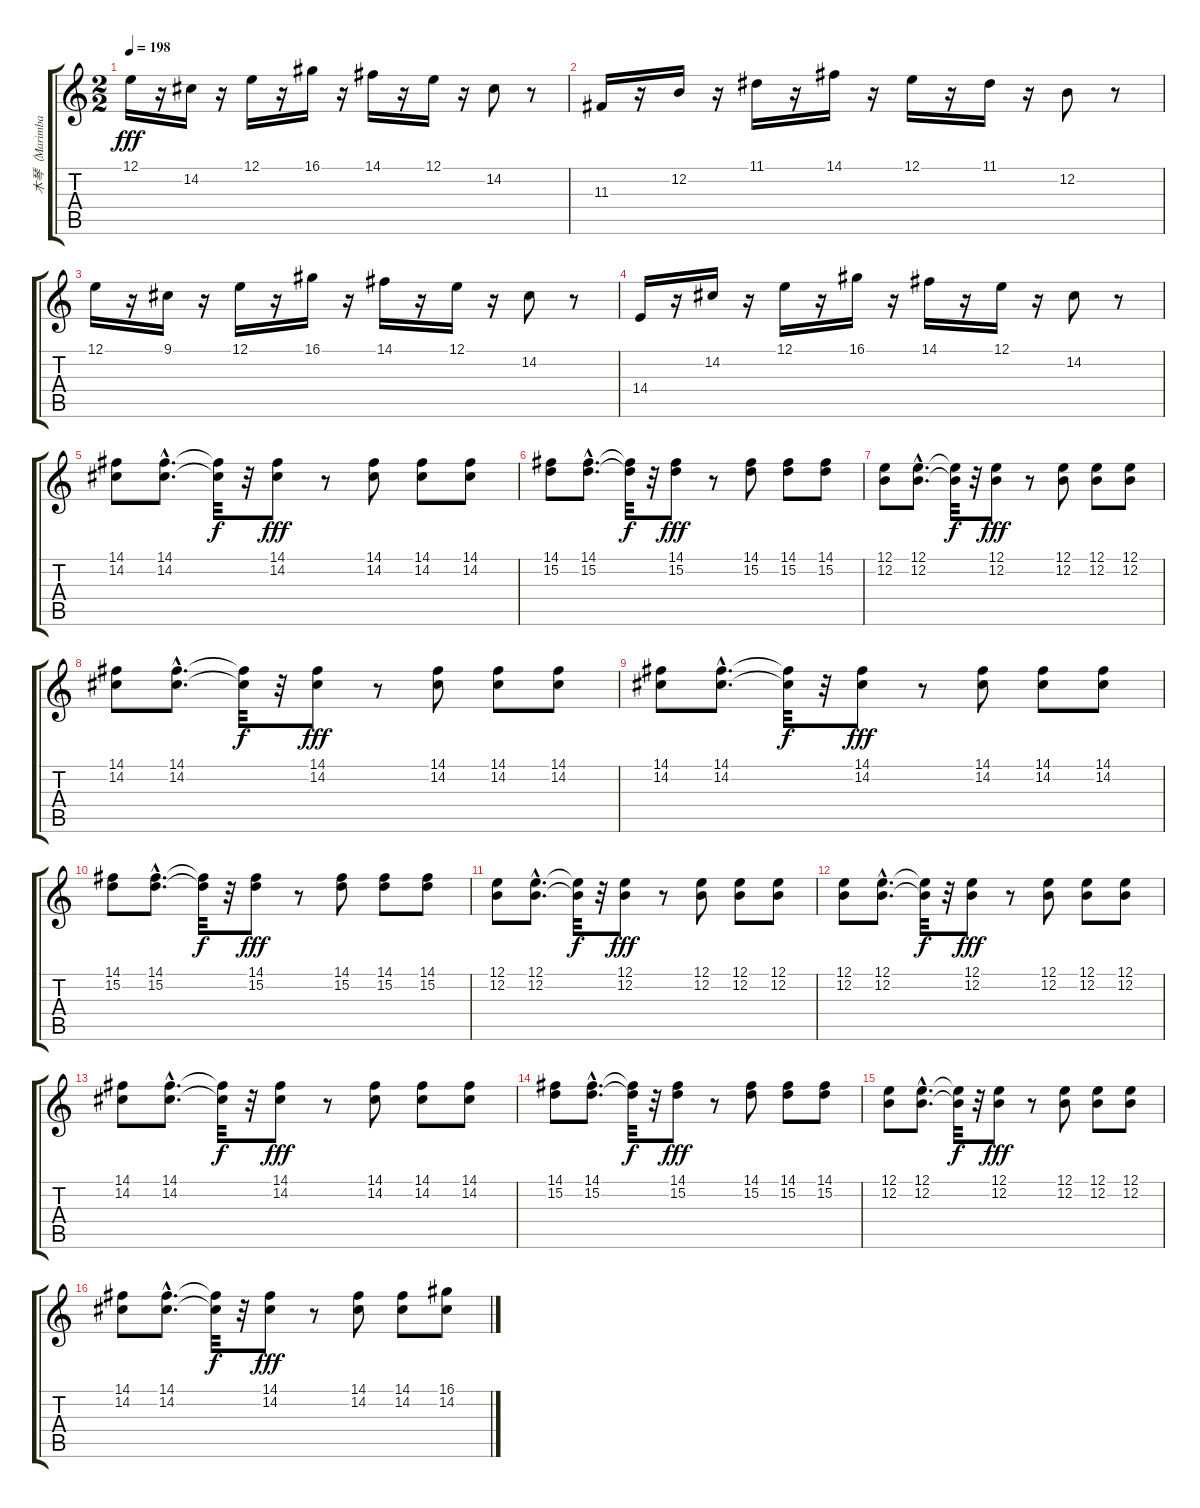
\track ("木琴（Marimba）" "木琴（Marimba") {instrument marimba}
\staff {score tabs}
\tuning (E4 B3 G3 D3 A2 E2) {hide}
\ts (2 2)
\tempo 198
\clef g2
\ks c
12.1.16{dy fff} r.16 14.2.16 r.16 12.1.16 r.16 16.1.16 r.16 14.1.16 r.16 12.1.16 r.16 14.2.8 r.8 |
11.3.16 r.16 12.2.16 r.16 11.1.16 r.16 14.1.16 r.16 12.1.16 r.16 11.1.16 r.16 12.2.8 r.8 |
12.1.16 r.16 9.1.16 r.16 12.1.16 r.16 16.1.16 r.16 14.1.16 r.16 12.1.16 r.16 14.2.8 r.8 |
14.4.16 r.16 14.2.16 r.16 12.1.16 r.16 16.1.16 r.16 14.1.16 r.16 12.1.16 r.16 14.2.8 r.8 |
(14.1 14.2).8 (14.1{hac} 14.2{hac}).8{d} (14.1{t} 14.2{t}).32{dy f} r.32 (14.1 14.2).8{dy fff} r.8 (14.1 14.2).8 (14.1 14.2).8 (14.1 14.2).8 |
(14.1 15.2).8 (14.1{hac} 15.2{hac}).8{d} (14.1{t} 15.2{t}).32{dy f} r.32 (14.1 15.2).8{dy fff} r.8 (14.1 15.2).8 (14.1 15.2).8 (14.1 15.2).8 |
(12.1 12.2).8 (12.1{hac} 12.2{hac}).8{d} (12.1{t} 12.2{t}).32{dy f} r.32 (12.1 12.2).8{dy fff} r.8 (12.1 12.2).8 (12.1 12.2).8 (12.1 12.2).8 |
(14.1 14.2).8 (14.1{hac} 14.2{hac}).8{d} (14.1{t} 14.2{t}).32{dy f} r.32 (14.1 14.2).8{dy fff} r.8 (14.1 14.2).8 (14.1 14.2).8 (14.1 14.2).8 |
(14.1 14.2).8 (14.1{hac} 14.2{hac}).8{d} (14.1{t} 14.2{t}).32{dy f} r.32 (14.1 14.2).8{dy fff} r.8 (14.1 14.2).8 (14.1 14.2).8 (14.1 14.2).8 |
(14.1 15.2).8 (14.1{hac} 15.2{hac}).8{d} (14.1{t} 15.2{t}).32{dy f} r.32 (14.1 15.2).8{dy fff} r.8 (14.1 15.2).8 (14.1 15.2).8 (14.1 15.2).8 |
(12.1 12.2).8 (12.1{hac} 12.2{hac}).8{d} (12.1{t} 12.2{t}).32{dy f} r.32 (12.1 12.2).8{dy fff} r.8 (12.1 12.2).8 (12.1 12.2).8 (12.1 12.2).8 |
(12.1 12.2).8 (12.1{hac} 12.2{hac}).8{d} (12.1{t} 12.2{t}).32{dy f} r.32 (12.1 12.2).8{dy fff} r.8 (12.1 12.2).8 (12.1 12.2).8 (12.1 12.2).8 |
(14.1 14.2).8 (14.1{hac} 14.2{hac}).8{d} (14.1{t} 14.2{t}).32{dy f} r.32 (14.1 14.2).8{dy fff} r.8 (14.1 14.2).8 (14.1 14.2).8 (14.1 14.2).8 |
(14.1 15.2).8 (14.1{hac} 15.2{hac}).8{d} (14.1{t} 15.2{t}).32{dy f} r.32 (14.1 15.2).8{dy fff} r.8 (14.1 15.2).8 (14.1 15.2).8 (14.1 15.2).8 |
(12.1 12.2).8 (12.1{hac} 12.2{hac}).8{d} (12.1{t} 12.2{t}).32{dy f} r.32 (12.1 12.2).8{dy fff} r.8 (12.1 12.2).8 (12.1 12.2).8 (12.1 12.2).8 |
(14.1 14.2).8 (14.1{hac} 14.2{hac}).8{d} (14.1{t} 14.2{t}).32{dy f} r.32 (14.1 14.2).8{dy fff} r.8 (14.1 14.2).8 (14.1 14.2).8 (16.1 14.2).8
